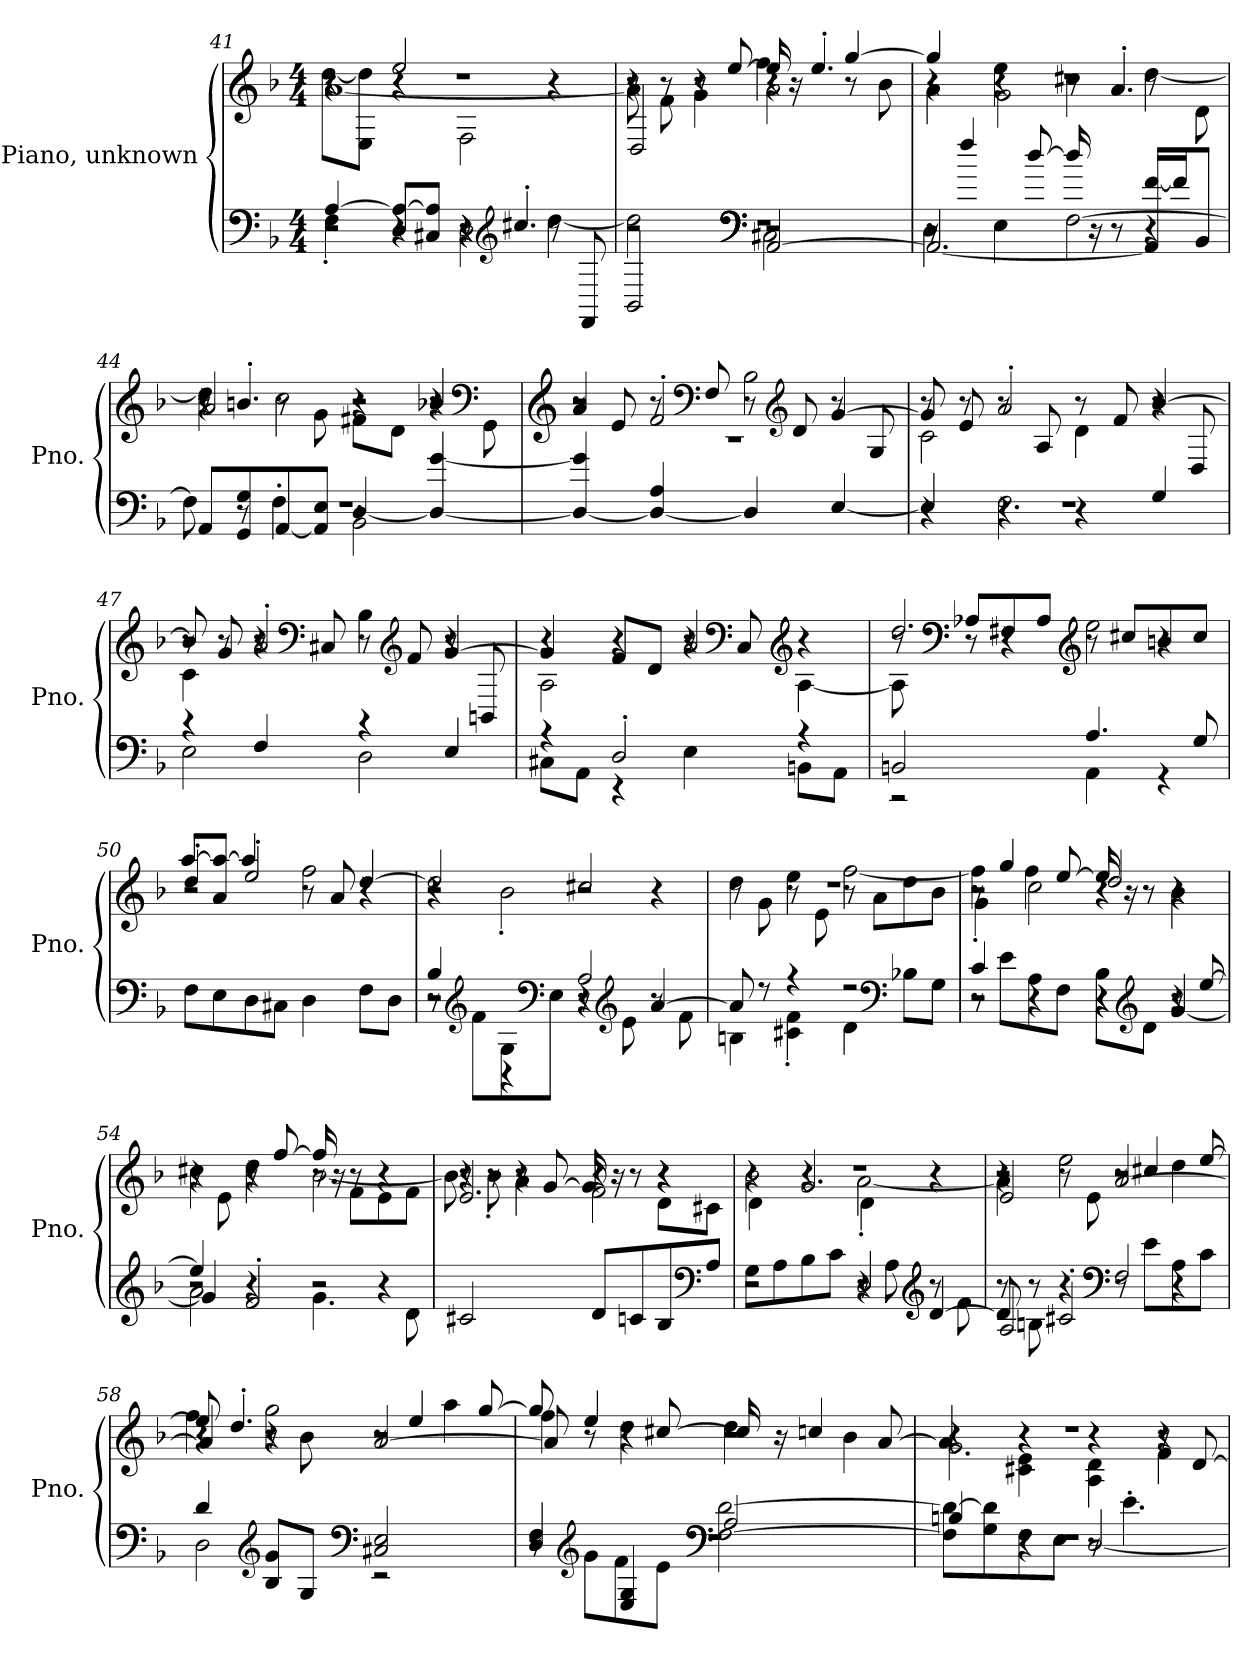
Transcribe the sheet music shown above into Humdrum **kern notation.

**kern	**kern
*part1	*part1
*staff2	*staff1
*I"Piano, unknown	*
*I'Pno.	*
!!LO:PB:g=z
*clefF4	*clefG2
*k[b-]	*k[b-]
*M4/4	*M4/4
=41	=41
*^	*^
*	*^	*	*^
*	*	*^	*	*	*^
2r	2r	[4A/	4F'\	1r	[1a	4r	[8dd\L
.	.	.	.	.	.	.	8E\ 8dd\]J
.	.	8D/ 8A/_L	4r	.	.	2ee/	4r
.	.	8C#X/ 8A/]J	.	.	.	.	.
8r	4r	4r	2D\	.	.	.	2F\
*clefG2	*	*	*	*	*	*	*
4.cc#X'/	.	.	.	.	.	.	.
.	[4dd\	8r	.	.	.	4r	.
.	.	8FF/	.	.	.	.	.
=42	=42	=42	=42	=42	=42	=42	=42
1r	2dd\]	2BB-/	2r	4r	8a\]	2D/	8r
.	.	.	.	.	8r	.	8f\
.	.	.	.	8r	4g\	.	4r
.	.	.	.	[8ee/	.	.	.
*clefF4	*	*	*	*	*	*	*
.	2r	[2AA/	2C#X\	16ee/]	2a\	4r	4ff\
.	.	.	.	16r	.	.	.
.	.	.	.	4.ee'/	.	.	.
.	.	.	.	.	.	[4gg/	8r
.	.	.	.	.	.	.	8b-\
*	*	*v	*v	*	*	*	*
=43	=43	=43	=43	=43	=43	=43
8r	2.AA/_	4D\	1r	4r	4gg/]	4a\
4ff/	.	.	.	.	.	.
.	.	4E\	.	4ee\	4r	2g\
[8dd/	.	.	.	.	.	.
16dd/]	.	[2F\	.	4cc#X\	8r	.
16r	.	.	.	.	.	.
8r	.	.	.	.	4.a'/	.
4r	16AA/] [16f/LL	.	.	[4dd\	.	8r
.	16f/J]	.	.	.	.	.
.	8BB-/J	.	.	.	.	8d\
!!LO:LB:g=z	!!	!!	!!
=44	=44	=44	=44	=44	=44	=44
1r	8AA/L	8F\]	8r	4dd\]	2a/	4r
.	8GG/ 8G/	8r	4.bn'/	.	.	.
.	[8AA/	4F'\	.	2cc\	.	8r
.	8AA/] 8E/J	.	.	.	.	8g\
.	[4D/	2BB-'\	2r	.	4r	8f#X\L
.	.	.	.	.	.	8d\J
.	4D/_ [4g/	.	.	4r	4b-X/	8r
*	*	*	*clefF4	*	*	*
.	.	.	.	.	.	8GG\
*v	*v	*v	*	*	*	*
*	*v	*v	*v	*v
=45	=45
*	*clefG2
*^	*^
*	*	*	*^
1r	4D/_ 4g/]	4a/	2r	8r
.	.	.	.	8e/
.	4D/_ 4A/	2f'/	.	8r
*	*	*clefF4	*	*
.	.	.	.	8F/
.	4D/]	.	2B-\	8r
*	*	*clefG2	*	*
.	.	.	.	8d/
.	[4E/	[4g/	.	8r
.	.	.	.	8G/
=46	=46	=46	=46	=46
*	*^	*	*	*
1r	4E/]	4r	8g/]	2c\	8r
.	.	.	8r	.	8e/
.	4r	2.F\	2a'/	.	8r
.	.	.	.	.	8A/
.	4r	.	.	4d\	8r
.	.	.	.	.	8f/
.	4G/	.	[4b-/	4r	8r
.	.	.	.	.	8D/
*	*v	*v	*	*	*
!!LO:LB:g=z	!!	!!
=47	=47	=47	=47	=47
4r	2E\	8b-/]	4c\	8r
.	.	8r	.	8g/
4F/	.	2a'/	4r	8r
*	*	*clefF4	*	*
.	.	.	.	8C#X/
4r	2D\	.	4B-\	8r
*	*	*clefG2	*	*
.	.	.	.	8f/
4E/	.	[4g/	4r	8r
.	.	.	.	8BBn/
=48	=48	=48	=48	=48
4r	8C#X\L	4g/]	2A\	4r
.	8AA\J	.	.	.
2D'/	4r	4r	.	8f/L
.	.	.	.	8d/J
.	4E\	2a/	4r	8r
*	*	*clefF4	*	*
.	.	.	.	8C/
*	*	*clefG2	*	*
4r	8BBn\L	.	[4A\	4r
.	8AA\J	.	.	.
=49	=49	=49	=49	=49
2BBn/	2r	2.dd/	8A\]	8r
*	*	*clefF4	*	*
.	.	.	8r	8A-X/L
.	.	.	4r	8F#X/
.	.	.	.	8A-/J
*	*	*clefG2	*	*
4.A/	4AA\	.	2ee\	8r
.	.	.	.	8cc#X/L
.	4r	4r	.	8bn/
8G/	.	.	.	8cc#/J
*v	*v	*	*	*
!!LO:LB:g=z	!!	!!
=50	=50	=50	=50
8F\L	4dd'/	2r	[8aa/L
8E\	.	.	8a/ 8aa/_J
8D\	2ee'/	.	4aa/]
8C#X\J	.	.	.
4D\	.	2ff\	8r
.	.	.	8a/
8F\L	[4dd/	.	4r
8D\J	.	.	.
=51	=51	=51	=51
*^	*	*	*
*	*^	*	*	*
2r	8r	4B-/	2dd/]	4r	2r
*clefG2	*	*	*	*	*
.	8f\L	.	.	.	.
.	8G\	4r	.	2b-'\	.
*clefF4	*	*	*	*	*
.	8E\J	.	.	.	.
4r	8r	2A/	2r	.	2cc#X/
*clefG2	*	*	*	*	*
.	8e\	.	.	.	.
[4a/	8r	.	.	4r	.
.	8f\	.	.	.	.
*	*v	*v	*	*	*
=52	=52	=52	=52	=52
8a/]	4Bn\	1r	4dd\	8r
8r	.	.	.	8g\
4r	4c#X\' 4f\'	.	4ee\	8r
.	.	.	.	8e\
2r	4d\	.	[2ff\	8r
.	.	.	.	8a\L
*clefF4	*	*	*	*
.	8B-X\L	.	.	8dd\
.	8G\J	.	.	8b-\J
!!LO:LB:g=z
=53	=53	=53	=53	=53
*	*^	*	*	*^
2r	4c/	8r	8r	4ff\]	2r	4g'\
.	.	8e\L	4gg/	.	.	.
.	4r	8A\	.	2cc\	.	4ff\
.	.	8F\J	[8ee/	.	.	.
4r	4r	8B-\L	16ee/]	.	2dd/	4r
.	.	.	16r	.	.	.
*clefG2	*	*	*	*	*	*
.	.	8d\J	8r	.	.	.
8r	[4g/	4r	4r	4r	.	4b-\
[8ee/	.	.	.	.	.	.
*	*	*	*	*	*v	*v
=54	=54	=54	=54	=54	=54
*	*	*^	*	*	*
4ee/]	2a\	4g/]	2r	4r	4cc#X\	8r
.	.	.	.	.	.	8e\
4r	.	2f'/	.	8r	4dd\	4r
.	.	.	.	[8ff/	.	.
2r	2r	.	4.g\	16ff/]	[2b-\	8r
.	.	.	.	16r	.	.
.	.	.	.	8r	.	8f\L
.	.	4r	.	4r	.	8e\
.	.	.	8d\	.	.	8f\J
*v	*v	*v	*v	*	*	*
=55	=55	=55	=55
*	*	*	*^
2c#X/	2.e/	8b-\]	4r	8r
.	.	8r	.	8b-'\
.	.	4a\	8r	4r
.	.	.	[8g/	.
8d/L	.	2f\	16g/]	4r
.	.	.	16r	.
8cn/	.	.	8r	.
8B-/	4r	.	4r	8d\L
*clefF4	*	*	*	*
8A/J	.	.	.	8c#X\J
!!LO:LB:g=z	!!	!!	!!
=56	=56	=56	=56	=56
*^	*	*	*	*
*	*^	*	*	*	*
2r	8G\L	2r	1r	2b-\	4r	4d\
.	8A\	.	.	.	.	.
.	8B-\	.	.	.	2.g/	4r
.	8c\J	.	.	.	.	.
4r	8r	2D/	.	[2a\	.	4d'\
.	8A\	.	.	.	.	.
*clefG2	*	*	*	*	*	*
[4d/	8r	.	.	.	.	4r
.	8f\	.	.	.	.	.
=57	=57	=57	=57	=57	=57	=57
8d/]	8r	2A/	2r	4a\]	2e/	4r
8r	8Bn\	.	.	.	.	.
2c#X'/	4r	.	.	2ee\	.	8r
.	.	.	.	.	.	8e\
*clefF4	*	*	*	*	*	*
.	8r	2F/	8r	.	[2a/	2r
.	8e\L	.	4cc#X/	.	.	.
4r	8A\	.	.	4dd\	.	.
.	8c#\J	.	[8ee/	.	.	.
*	*v	*v	*	*	*	*
=58	=58	=58	=58	=58	=58
4d/	2D\	8ee/]	4ff\	4a/]	4r
.	.	4.dd'/	.	.	.
*clefG2	*	*	*	*	*
8B-/ 8g/L	.	.	2gg\	4r	8r
8G/J	.	.	.	.	8b-\
*clefF4	*	*	*	*	*
2C#X/ 2E/	2r	8r	.	[2a/	2r
.	.	4ee/	.	.	.
.	.	.	4aa\	.	.
.	.	[8gg/	.	.	.
*	*	*	*	*v	*v
!!LO:PB:g=z
=59	=59	=59	=59	=59
*	*^	*	*	*
1r	4D/ 4F/	8r	8gg/]	4ff\	8a/]
*clefG2	*	*	*	*	*
.	.	8g\L	8r	.	4ee/
.	4E/ 4G/	8f\	4r	4dd\	.
.	.	8e\J	.	.	[8cc#X/
*clefF4	*	*	*	*	*
.	2A/	[2F\ [2d\	2r	4dd\	16cc#/]
.	.	.	.	.	16r
.	.	.	.	.	4ccn/
.	.	.	.	4b-\	.
.	.	.	.	.	[8a/
=60	=60	=60	=60	=60	=60
*	*	*	*	*	*^
1r	4Bn/	8F\] 8d\_L	1r	2.g\	4a/]	4r
.	.	8G\ 8d\]	.	.	.	.
.	4r	8F\	.	.	4r	4c#X\ 4e\
.	.	8E\J	.	.	.	.
.	[2D/	8r	.	.	4r	4A\ 4d\
.	.	4.e'\	.	.	.	.
.	.	.	.	4f\	8r	4r
.	.	.	.	.	[8d/	.
*v	*v	*v	*	*	*	*
*	*v	*v	*v	*v
=	=
*-	*-
